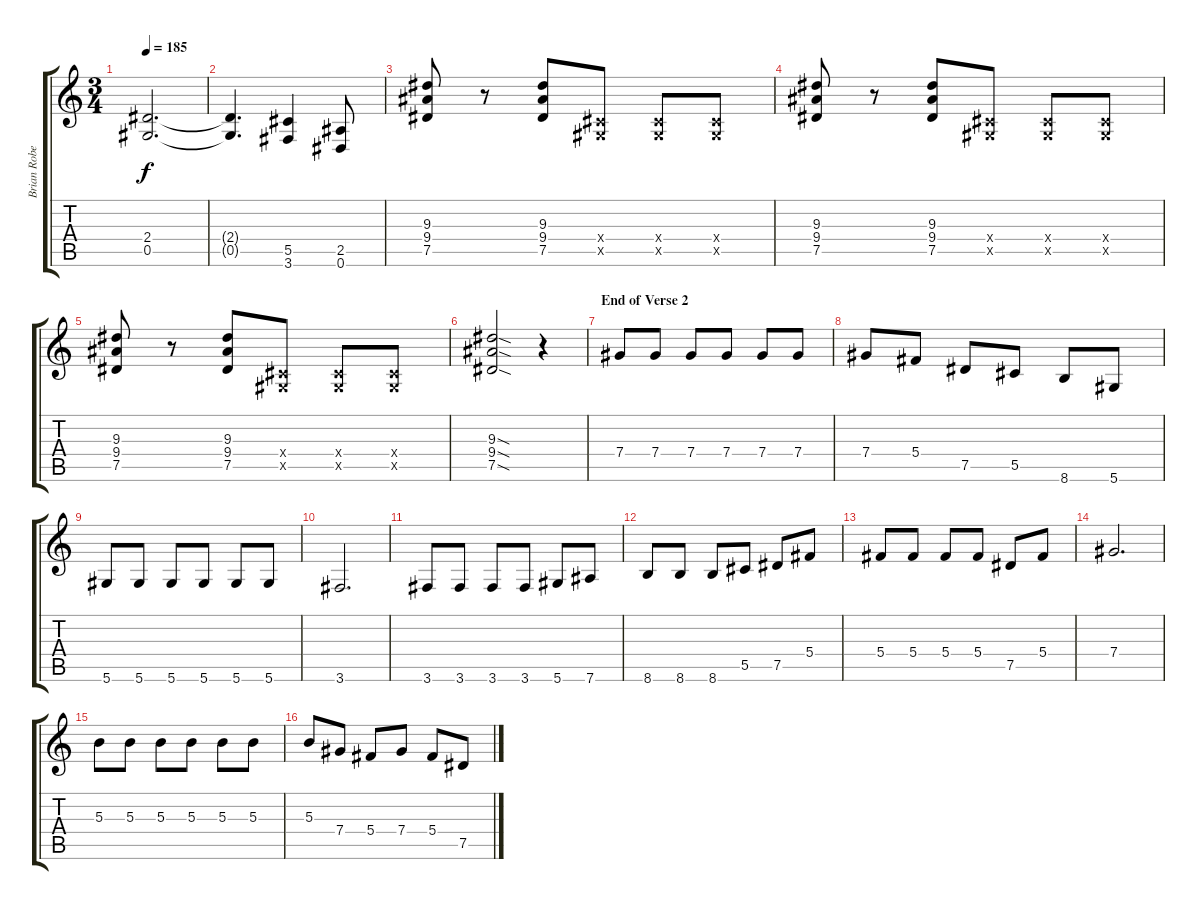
\track ("Brian Robertson" "Brian Robe") {instrument overdrivenguitar}
\staff {score tabs}
\tuning (Eb4 Bb3 Gb3 Db3 Ab2 Eb2) {hide}
\ts (3 4)
\tempo 185
\clef g2
\ks c
(2.4 0.5).2{d dy f} |
(2.4{t} 0.5{t}).4{d} (5.5 3.6).4 (2.5 0.6).8 |
(9.3 9.4 7.5).8 r.8 (9.3 9.4 7.5).8 (0.4{x} 0.5{x}).8 (0.4{x} 0.5{x}).8 (0.4{x} 0.5{x}).8 |
(9.3 9.4 7.5).8 r.8 (9.3 9.4 7.5).8 (0.4{x} 0.5{x}).8 (0.4{x} 0.5{x}).8 (0.4{x} 0.5{x}).8 |
(9.3 9.4 7.5).8 r.8 (9.3 9.4 7.5).8 (0.4{x} 0.5{x}).8 (0.4{x} 0.5{x}).8 (0.4{x} 0.5{x}).8 |
(9.3{sod} 9.4{sod} 7.5{sod}).2 r.4 |
\section ("" "End of Verse 2")
7.4.8 7.4.8 7.4.8 7.4.8 7.4.8 7.4.8 |
7.4.8 5.4.8 7.5.8 5.5.8 8.6.8 5.6.8 |
5.6.8 5.6.8 5.6.8 5.6.8 5.6.8 5.6.8 |
3.6.2{d} |
3.6.8 3.6.8 3.6.8 3.6.8 5.6.8 7.6.8 |
8.6.8 8.6.8 8.6.8 5.5.8 7.5.8 5.4.8 |
5.4.8 5.4.8 5.4.8 5.4.8 7.5.8 5.4.8 |
7.4.2{d} |
5.3.8 5.3.8 5.3.8 5.3.8 5.3.8 5.3.8 |
5.3.8 7.4.8 5.4.8 7.4.8 5.4.8 7.5.8
